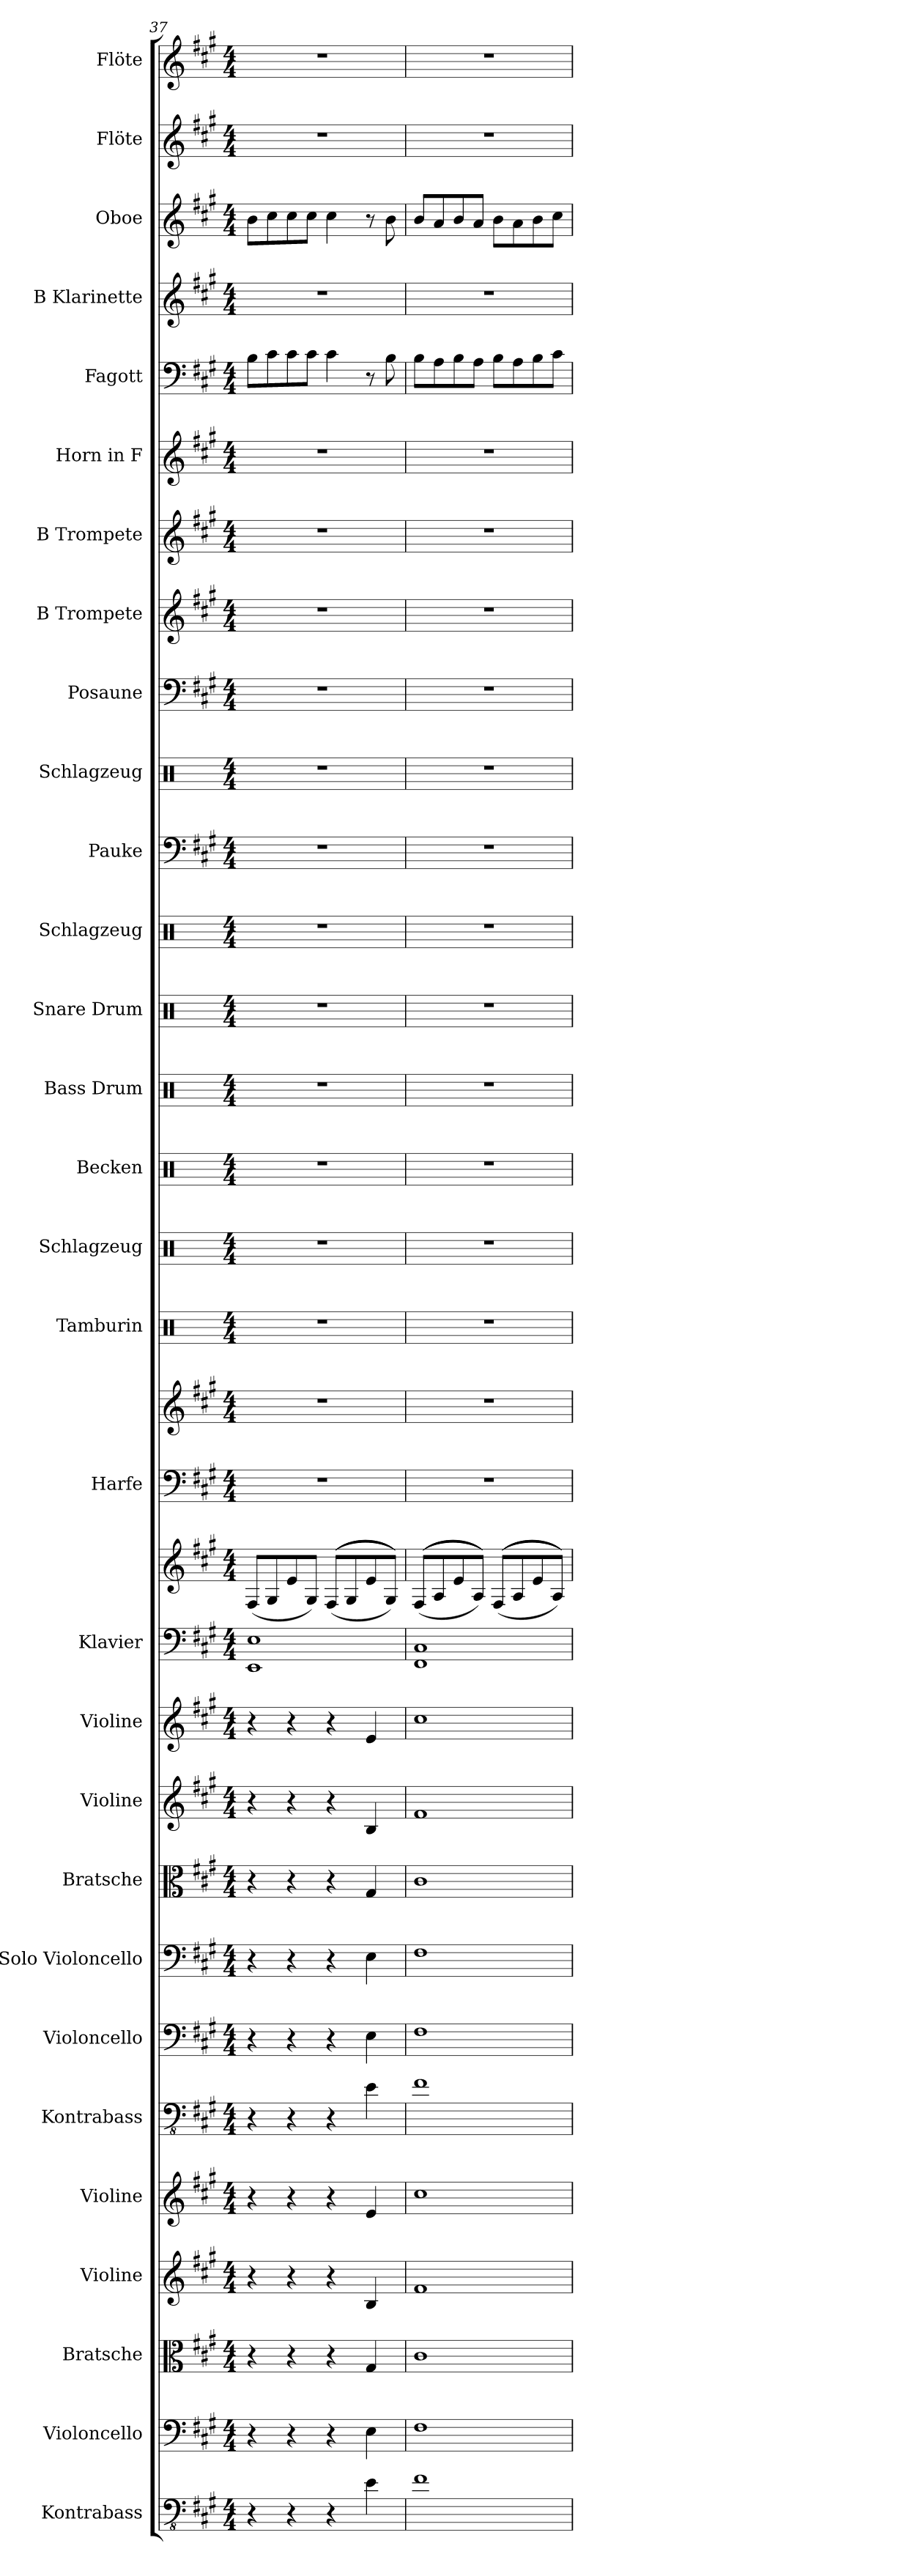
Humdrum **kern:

**kern	**kern	**kern	**kern	**kern	**kern	**kern	**kern	**kern	**kern	**kern	**kern	**kern	**kern	**kern	**kern	**kern	**kern	**kern	**kern	**kern	**kern	**kern	**kern	**kern	**kern	**kern	**kern	**kern	**kern	**kern	**kern
*part30	*part29	*part28	*part27	*part26	*part25	*part24	*part23	*part22	*part21	*part20	*part19	*part19	*part18	*part18	*part17	*part16	*part15	*part14	*part13	*part12	*part11	*part10	*part9	*part8	*part7	*part6	*part5	*part4	*part3	*part2	*part1
*staff32	*staff31	*staff30	*staff29	*staff28	*staff27	*staff26	*staff25	*staff24	*staff23	*staff22	*staff21	*staff20	*staff19	*staff18	*staff17	*staff16	*staff15	*staff14	*staff13	*staff12	*staff11	*staff10	*staff9	*staff8	*staff7	*staff6	*staff5	*staff4	*staff3	*staff2	*staff1
*I"Kontrabass	*I"Violoncello	*I"Bratsche	*I"Violine	*I"Violine	*I"Kontrabass	*I"Violoncello	*I"Solo Violoncello	*I"Bratsche	*I"Violine	*I"Violine	*I"Klavier	*	*I"Harfe	*	*I"Tamburin	*I"Schlagzeug	*I"Becken	*I"Bass Drum	*I"Snare Drum	*I"Schlagzeug	*I"Pauke	*I"Schlagzeug	*I"Posaune	*I"B Trompete	*I"B Trompete	*I"Horn in F	*I"Fagott	*I"B Klarinette	*I"Oboe	*I"Flöte	*I"Flöte
*I'Kb.	*I'Vc.	*I'Bra.	*I'Vl.	*I'Vl.	*I'Kb.	*I'Vc.	*I'Vc.	*I'Bra.	*I'Vl.	*I'Vl.	*I'Klav.	*	*I'Hrf.	*	*I'Tamb.	*I'Slzg.	*I'Bkn.	*I'B. Dr.	*I'Sn. Dr.	*I'Slzg.	*I'Pk.	*I'Slzg.	*I'Psn.	*I'B Tpt.	*I'B Tpt.	*	*I'Fgt.	*I'B Kl.	*I'Ob.	*I'Fl.	*I'Fl.
*clefFv4	*clefF4	*clefC3	*clefG2	*clefG2	*clefFv4	*clefF4	*clefF4	*clefC3	*clefG2	*clefG2	*clefF4	*clefG2	*clefF4	*clefG2	*clefX	*clefX	*clefX	*clefX	*clefX	*clefX	*clefF4	*clefX	*clefF4	*clefG2	*clefG2	*clefG2	*clefF4	*clefG2	*clefG2	*clefG2	*clefG2
*ITrd7c12	*	*	*	*	*ITrd7c12	*	*	*	*	*	*	*	*	*	*	*	*	*	*	*	*	*	*	*ITrd1c2	*ITrd1c2	*ITrd4c7	*	*ITrd1c2	*	*	*
*k[f#c#g#]	*k[f#c#g#]	*k[f#c#g#]	*k[f#c#g#]	*k[f#c#g#]	*k[f#c#g#]	*k[f#c#g#]	*k[f#c#g#]	*k[f#c#g#]	*k[f#c#g#]	*k[f#c#g#]	*k[f#c#g#]	*k[f#c#g#]	*k[f#c#g#]	*k[f#c#g#]	*k[]	*k[]	*k[]	*k[]	*k[]	*k[]	*k[f#c#g#]	*k[]	*k[f#c#g#]	*k[f#]	*k[f#]	*k[f#c#]	*k[f#c#g#]	*k[f#]	*k[f#c#g#]	*k[f#c#g#]	*k[f#c#g#]
*M4/4	*M4/4	*M4/4	*M4/4	*M4/4	*M4/4	*M4/4	*M4/4	*M4/4	*M4/4	*M4/4	*M4/4	*M4/4	*M4/4	*M4/4	*M4/4	*M4/4	*M4/4	*M4/4	*M4/4	*M4/4	*M4/4	*M4/4	*M4/4	*M4/4	*M4/4	*M4/4	*M4/4	*M4/4	*M4/4	*M4/4	*M4/4
=37	=37	=37	=37	=37	=37	=37	=37	=37	=37	=37	=37	=37	=37	=37	=37	=37	=37	=37	=37	=37	=37	=37	=37	=37	=37	=37	=37	=37	=37	=37	=37
4r	4r	4r	4r	4r	4r	4r	4r	4r	4r	4r	1EE 1E	(8F#/L	1r	1r	1r	1r	1r	1r	1r	1r	1r	1r	1r	1r	1r	1r	8B\L	1r	8b\L	1r	1r
.	.	.	.	.	.	.	.	.	.	.	.	8G#/	.	.	.	.	.	.	.	.	.	.	.	.	.	.	8c#\	.	8cc#\	.	.
4r	4r	4r	4r	4r	4r	4r	4r	4r	4r	4r	.	8e/	.	.	.	.	.	.	.	.	.	.	.	.	.	.	8c#\	.	8cc#\	.	.
.	.	.	.	.	.	.	.	.	.	.	.	8G#/J)	.	.	.	.	.	.	.	.	.	.	.	.	.	.	8c#\J	.	8cc#\J	.	.
4r	4r	4r	4r	4r	4r	4r	4r	4r	4r	4r	.	((((8F#/L	.	.	.	.	.	.	.	.	.	.	.	.	.	.	4c#\	.	4cc#\	.	.
.	.	.	.	.	.	.	.	.	.	.	.	8G#/	.	.	.	.	.	.	.	.	.	.	.	.	.	.	.	.	.	.	.
4EE\	4E\	4G#/	4B/	4e/	4EE\	4E\	4E\	4G#/	4B/	4e/	.	8e/	.	.	.	.	.	.	.	.	.	.	.	.	.	.	8r	.	8r	.	.
.	.	.	.	.	.	.	.	.	.	.	.	8G#/J))))	.	.	.	.	.	.	.	.	.	.	.	.	.	.	8B\	.	8b\	.	.
=38	=38	=38	=38	=38	=38	=38	=38	=38	=38	=38	=38	=38	=38	=38	=38	=38	=38	=38	=38	=38	=38	=38	=38	=38	=38	=38	=38	=38	=38	=38	=38
1FF#	1F#	1c#	1f#	1cc#	1FF#	1F#	1F#	1c#	1f#	1cc#	1FF# 1C#	((((8F#/L	1r	1r	1r	1r	1r	1r	1r	1r	1r	1r	1r	1r	1r	1r	8B\L	1r	8b/L	1r	1r
.	.	.	.	.	.	.	.	.	.	.	.	8A/	.	.	.	.	.	.	.	.	.	.	.	.	.	.	8A\	.	8a/	.	.
.	.	.	.	.	.	.	.	.	.	.	.	8e/	.	.	.	.	.	.	.	.	.	.	.	.	.	.	8B\	.	8b/	.	.
.	.	.	.	.	.	.	.	.	.	.	.	8A/J))))	.	.	.	.	.	.	.	.	.	.	.	.	.	.	8A\J	.	8a/J	.	.
.	.	.	.	.	.	.	.	.	.	.	.	((((8F#/L	.	.	.	.	.	.	.	.	.	.	.	.	.	.	8B\L	.	8b\L	.	.
.	.	.	.	.	.	.	.	.	.	.	.	8A/	.	.	.	.	.	.	.	.	.	.	.	.	.	.	8A\	.	8a\	.	.
.	.	.	.	.	.	.	.	.	.	.	.	8e/	.	.	.	.	.	.	.	.	.	.	.	.	.	.	8B\	.	8b\	.	.
.	.	.	.	.	.	.	.	.	.	.	.	(8A/J))))	.	.	.	.	.	.	.	.	.	.	.	.	.	.	8c#\J	.	8cc#\J	.	.
=	=	=	=	=	=	=	=	=	=	=	=	=	=	=	=	=	=	=	=	=	=	=	=	=	=	=	=	=	=	=	=
*-	*-	*-	*-	*-	*-	*-	*-	*-	*-	*-	*-	*-	*-	*-	*-	*-	*-	*-	*-	*-	*-	*-	*-	*-	*-	*-	*-	*-	*-	*-	*-
